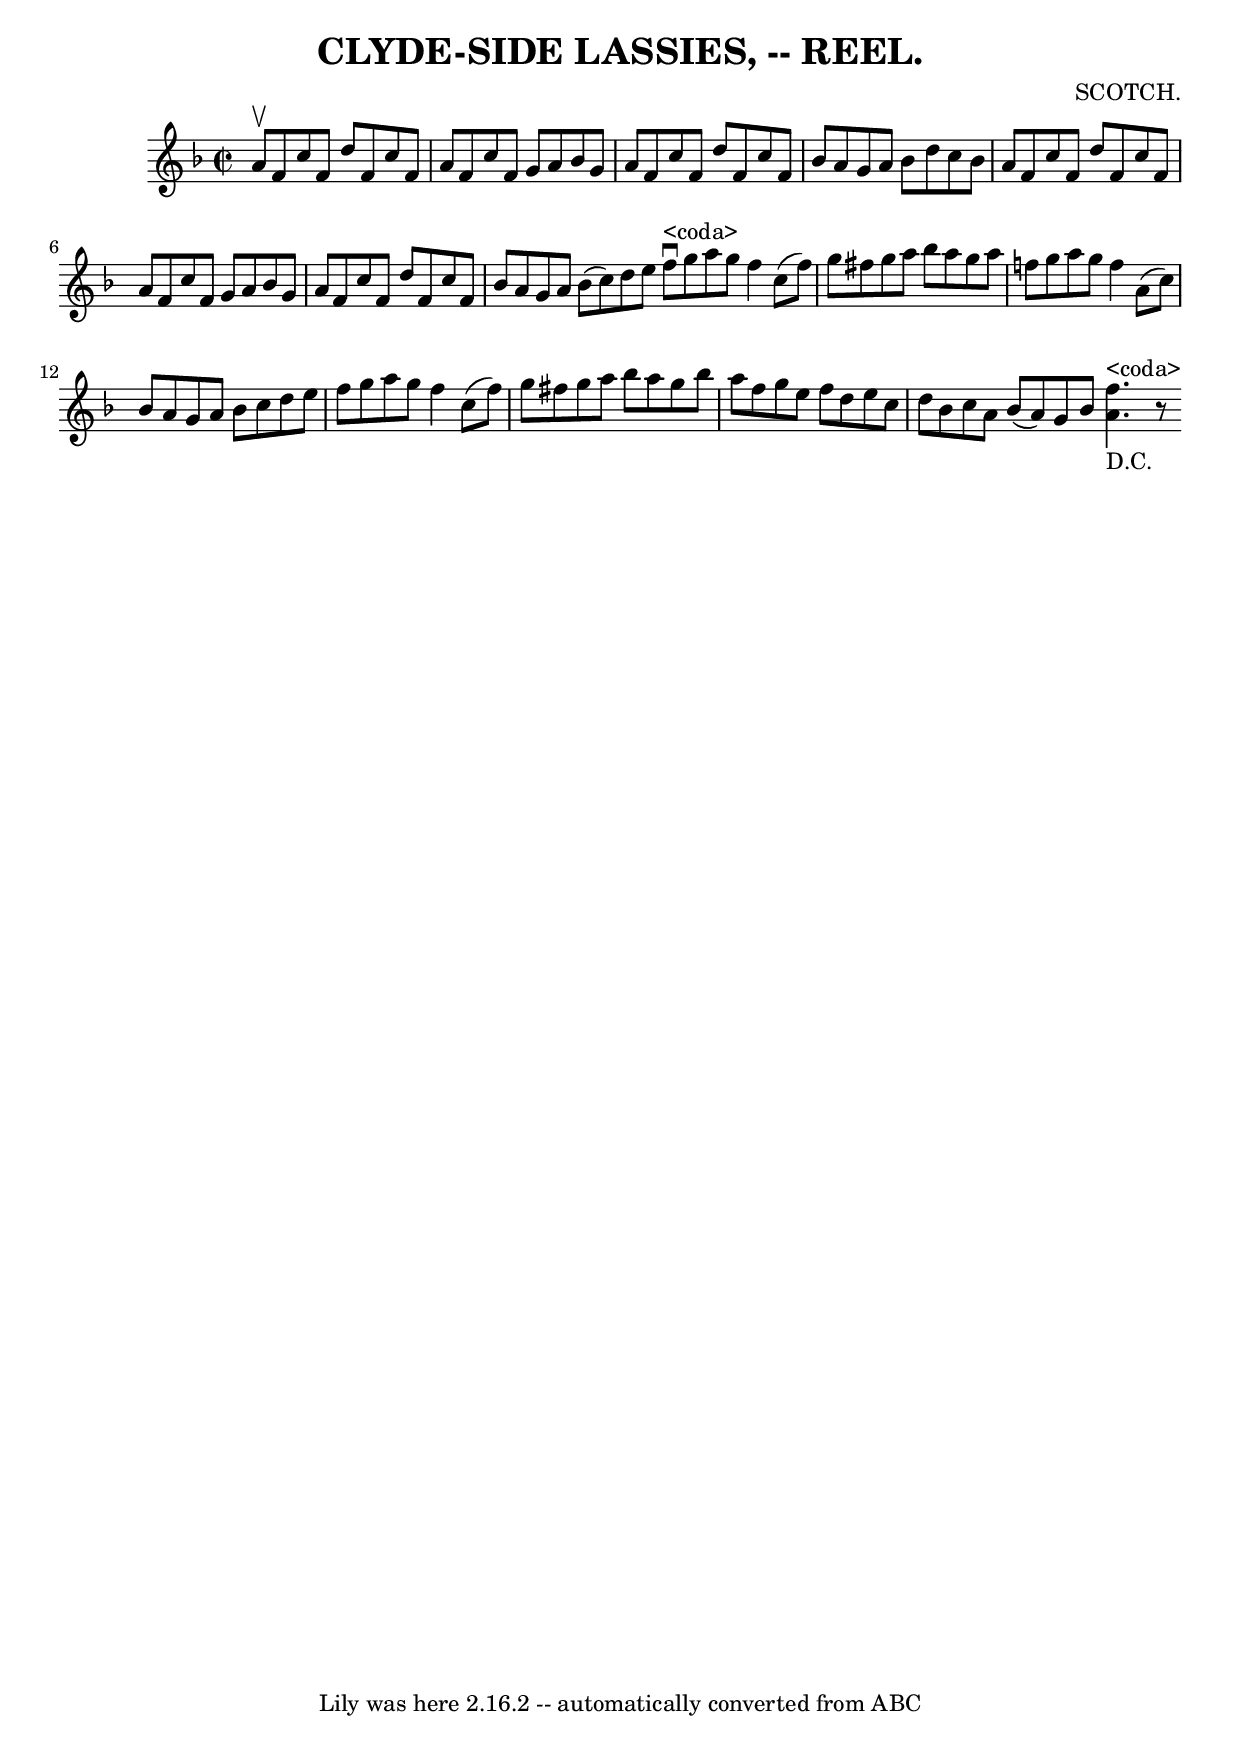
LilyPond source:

\version "2.16.2"
\include "Mammoth.ily"
\header {
  %% book = "Coles"
  composer = "SCOTCH."
  crossRefNumber = "14"
  footnotes = ""
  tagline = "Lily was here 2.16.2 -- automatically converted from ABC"
  title = "CLYDE-SIDE LASSIES, -- REEL."

}
voicedefault =  {


  \override Staff.TimeSignature #'style = #'C
  \time 2/2 
  \key f \major
  a'8^\upbow f'8 c''8 f'8 d''8 f'8       c''8 f'8   |
  a'8 f'8 c''8 f'8 g'8 a'8 bes'8 g'8  |
  a'8 f'8 c''8 f'8 d''8 f'8 c''8 f'8  |
     bes'8 a'8 g'8 a'8 bes'8 d''8 c''8 bes'8   |
  a'8     f'8 c''8 f'8 d''8 f'8 c''8 f'8   |
  a'8 f'8       c''8 f'8 g'8 a'8 bes'8 g'8   |
  a'8 f'8 c''8 f'8    d''8 f'8 c''8 f'8   |
  bes'8 a'8 g'8 a'8 bes'8 (   c''8) d''8 e''8    \bar " |." f''8^"<coda>"^\downbow g''8       a''8 g''8 f''4 c''8 (f''8)  |
  g''8 fis''8 g''8       a''8 bes''8 a''8 g''8 a''8   |
  f''!8 g''8 a''8       g''8 f''4 a'8 (c''8)  |
  bes'8 a'8 g'8 a'8 bes'8    c''8 d''8 e''8   |
  f''8 g''8 a''8 g''8 f''4       c''8 (f''8)  |
  g''8 fis''8 g''8 a''8 bes''8 a''8      g''8 bes''8   |
  a''8 f''8 g''8 e''8 f''8 d''8       e''8 c''8   |
  d''8 bes'8 c''8 a'8 bes'8 (a'8)      g'8 bes'8      \bar "| |" << f''4.^"<coda>"_"D.C." a'4.   >>   r8        \bar " |."   

}

\score{
  <<

    \context Staff="default"
    {
      \voicedefault 
      
    }

  >>
  \layout {
    
  }
  \midi {
  }

}
